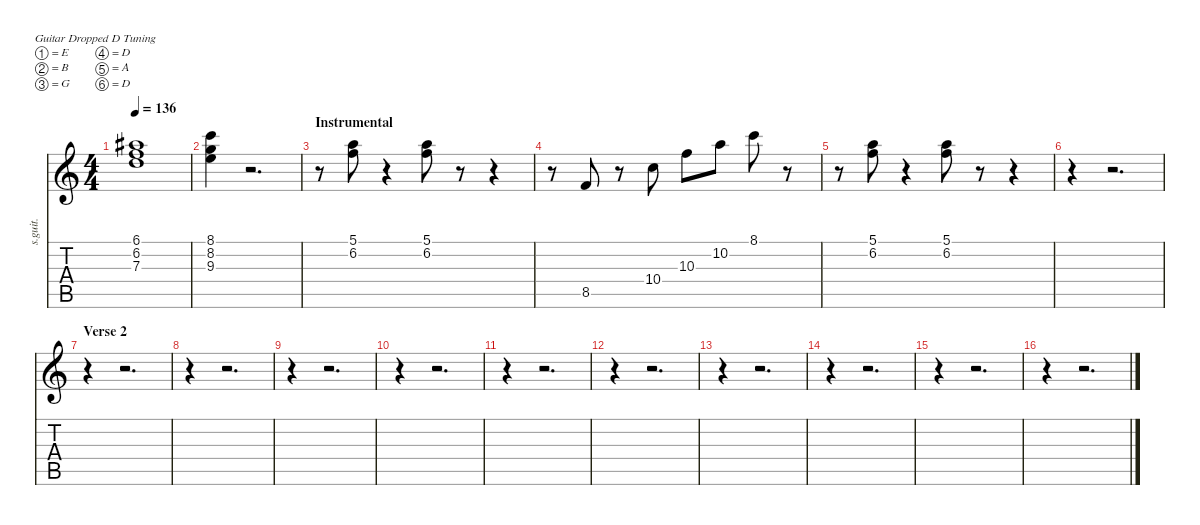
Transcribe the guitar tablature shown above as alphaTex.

\defaultSystemsLayout 4
\hideDynamics
\bracketExtendMode nobrackets
\track ("(Synth)" "s.guit.") {instrument stringensemble1}
\staff {score tabs}
\tuning (E4 B3 G3 D3 A2 D2)
\displaytranspose 12
\ts (4 4)
\tempo 136
\clef g2
\ks c
(6.1{acc #} 6.2 7.3).1{lyrics (0 "") lyrics (1 "") lyrics (2 "") lyrics (3 "") lyrics (4 "") dy f} |
(8.1 8.2 9.3).4{lyrics (0 "") lyrics (1 "") lyrics (2 "") lyrics (3 "") lyrics (4 "")} r.2{d} |
\section ("" "Instrumental")
r.8 (5.1 6.2).8{lyrics (0 "") lyrics (1 "") lyrics (2 "") lyrics (3 "") lyrics (4 "")} r.4 (5.1 6.2).8{lyrics (0 "") lyrics (1 "") lyrics (2 "") lyrics (3 "") lyrics (4 "")} r.8 r.4 |
r.8 8.5.8{lyrics (0 "") lyrics (1 "") lyrics (2 "") lyrics (3 "") lyrics (4 "")} r.8 10.4.8{lyrics (0 "") lyrics (1 "") lyrics (2 "") lyrics (3 "") lyrics (4 "")} 10.3.8{lyrics (0 "") lyrics (1 "") lyrics (2 "") lyrics (3 "") lyrics (4 "")} 10.2.8{lyrics (0 "") lyrics (1 "") lyrics (2 "") lyrics (3 "") lyrics (4 "")} 8.1.8{lyrics (0 "") lyrics (1 "") lyrics (2 "") lyrics (3 "") lyrics (4 "")} r.8 |
r.8 (5.1 6.2).8{lyrics (0 "") lyrics (1 "") lyrics (2 "") lyrics (3 "") lyrics (4 "")} r.4 (5.1 6.2).8{lyrics (0 "") lyrics (1 "") lyrics (2 "") lyrics (3 "") lyrics (4 "")} r.8 r.4 |
r.4 r.2{d} |
\section ("" "Verse 2")
r.4 r.2{d} |
r.4 r.2{d} |
r.4 r.2{d} |
r.4 r.2{d} |
r.4 r.2{d} |
r.4 r.2{d} |
r.4 r.2{d} |
r.4 r.2{d} |
r.4 r.2{d} |
r.4 r.2{d}
